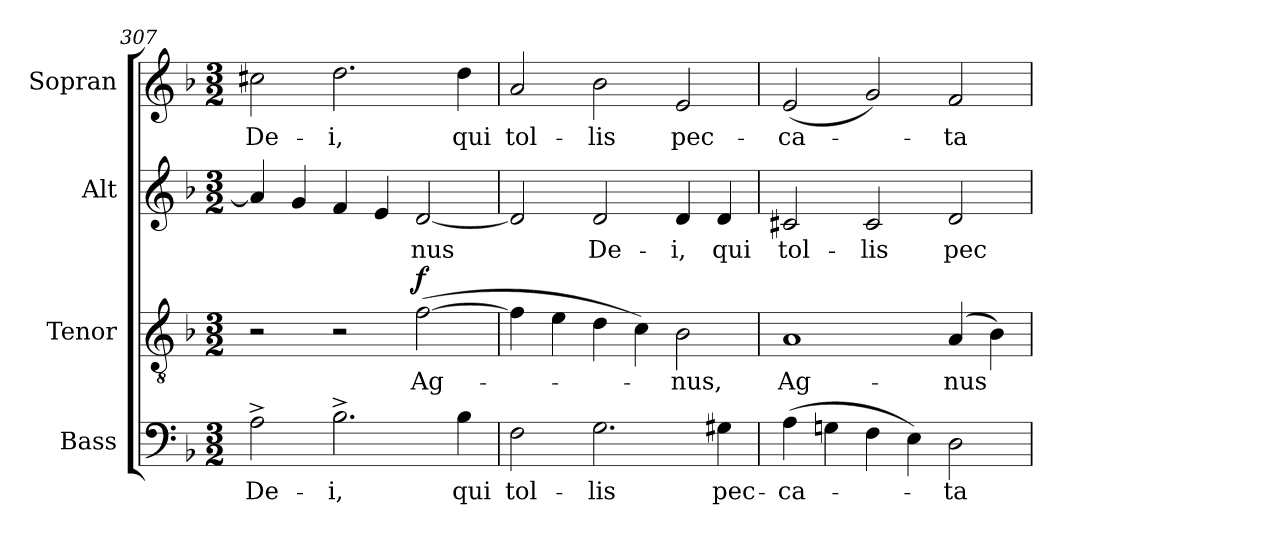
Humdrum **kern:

**kern	**text	**kern	**text	**dynam	**kern	**text	**kern	**text
*part4	*part4	*part3	*part3	*part3	*part2	*part2	*part1	*part1
*staff4	*staff4	*staff3	*staff3	*staff3	*staff2	*staff2	*staff1	*staff1
*I"Bass	*	*I"Tenor	*	*	*I"Alt	*	*I"Sopran	*
*I'B.	*	*I'T.	*	*	*I'A.	*	*I'S.	*
*clefF4	*	*clefGv2	*	*	*clefG2	*	*clefG2	*
*k[b-]	*	*k[b-]	*	*	*k[b-]	*	*k[b-]	*
*F:	*	*F:	*	*	*F:	*	*F:	*
*M3/2	*	*M3/2	*	*	*M3/2	*	*M3/2	*
=307	=307	=307	=307	=307	=307	=307	=307	=307
!	!LO:LY:b	!	!	!	!	!	!	!LO:LY:b
2A^>\	De-	2r	.	.	4a/]	.	2cc#X\	De-
.	.	.	.	.	4g/	.	.	.
!	!LO:LY:b	!	!	!	!	!	!	!LO:LY:b
2.B-^>\	-i,	2r	.	.	4f/	.	2.dd\	-i,
.	.	.	.	.	4e/	.	.	.
!	!	!	!LO:LY:b	!LO:DY:a	!	!LO:LY:b	!	!
.	.	(>[2f\	Ag-	f	[2d/	-nus	.	.
!	!LO:LY:b	!	!	!	!	!	!	!LO:LY:b
4B-\	qui	.	.	.	.	.	4dd\	qui
=308	=308	=308	=308	=308	=308	=308	=308	=308
!	!LO:LY:b	!	!	!	!	!	!	!LO:LY:b
2F\	tol-	4f\]	.	.	2d/]	.	2a/	tol-
.	.	4e\	.	.	.	.	.	.
!	!LO:LY:b	!	!	!	!	!LO:LY:b	!	!LO:LY:b
2.G\	-lis	4d\	.	.	2d/	De-	2b-\	-lis
.	.	4c\)	.	.	.	.	.	.
!	!	!	!LO:LY:b	!	!	!LO:LY:b	!	!LO:LY:b
.	.	2B-\	-nus,	.	4d/	-i,	2e/	pec-
!	!LO:LY:b	!	!	!	!	!LO:LY:b	!	!
4G#X\	pec-	.	.	.	4d/	qui	.	.
!!LO:LB:g=z
=309	=309	=309	=309	=309	=309	=309	=309	=309
!	!LO:LY:b	!	!LO:LY:b	!	!	!LO:LY:b	!	!LO:LY:b
(>4A\	-ca-	1A	Ag-	.	2c#X/	tol-	(<2e/	-ca-
4Gn\	.	.	.	.	.	.	.	.
!	!	!	!	!	!	!LO:LY:b	!	!
4F\	.	.	.	.	2c#/	-lis	2g/)	.
4E\)	.	.	.	.	.	.	.	.
!	!LO:LY:b	!	!LO:LY:b	!	!	!LO:LY:b	!	!LO:LY:b
2D\	-ta	(4A/	-nus	.	2d/	pec-	2f/	-ta
.	.	4B-\)	.	.	.	.	.	.
=	=	=	=	=	=	=	=	=
*-	*-	*-	*-	*-	*-	*-	*-	*-
